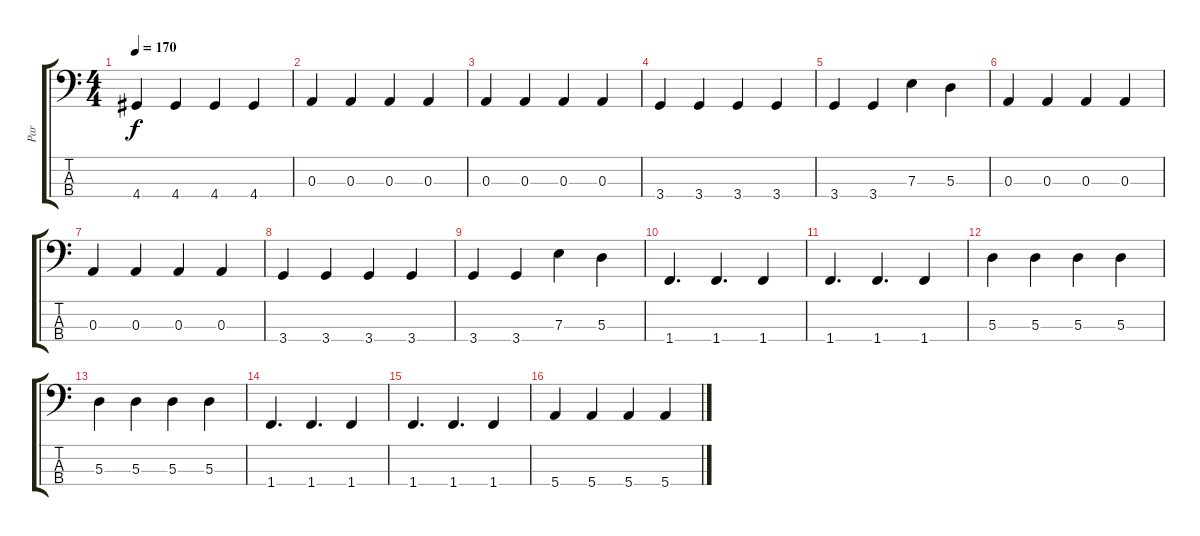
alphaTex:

\track ("Par" "Par") {instrument electricbasspick}
\staff {score tabs}
\tuning (G2 D2 A1 E1) {hide}
\ts (4 4)
\tempo 170
\clef f4
\ks c
4.4.4{dy f} 4.4.4 4.4.4 4.4.4 |
0.3.4 0.3.4 0.3.4 0.3.4 |
0.3.4 0.3.4 0.3.4 0.3.4 |
3.4.4 3.4.4 3.4.4 3.4.4 |
3.4.4 3.4.4 7.3.4 5.3.4 |
0.3.4 0.3.4 0.3.4 0.3.4 |
0.3.4 0.3.4 0.3.4 0.3.4 |
3.4.4 3.4.4 3.4.4 3.4.4 |
3.4.4 3.4.4 7.3.4 5.3.4 |
1.4.4{d} 1.4.4{d} 1.4.4 |
1.4.4{d} 1.4.4{d} 1.4.4 |
5.3.4 5.3.4 5.3.4 5.3.4 |
5.3.4 5.3.4 5.3.4 5.3.4 |
1.4.4{d} 1.4.4{d} 1.4.4 |
1.4.4{d} 1.4.4{d} 1.4.4 |
5.4.4 5.4.4 5.4.4 5.4.4
